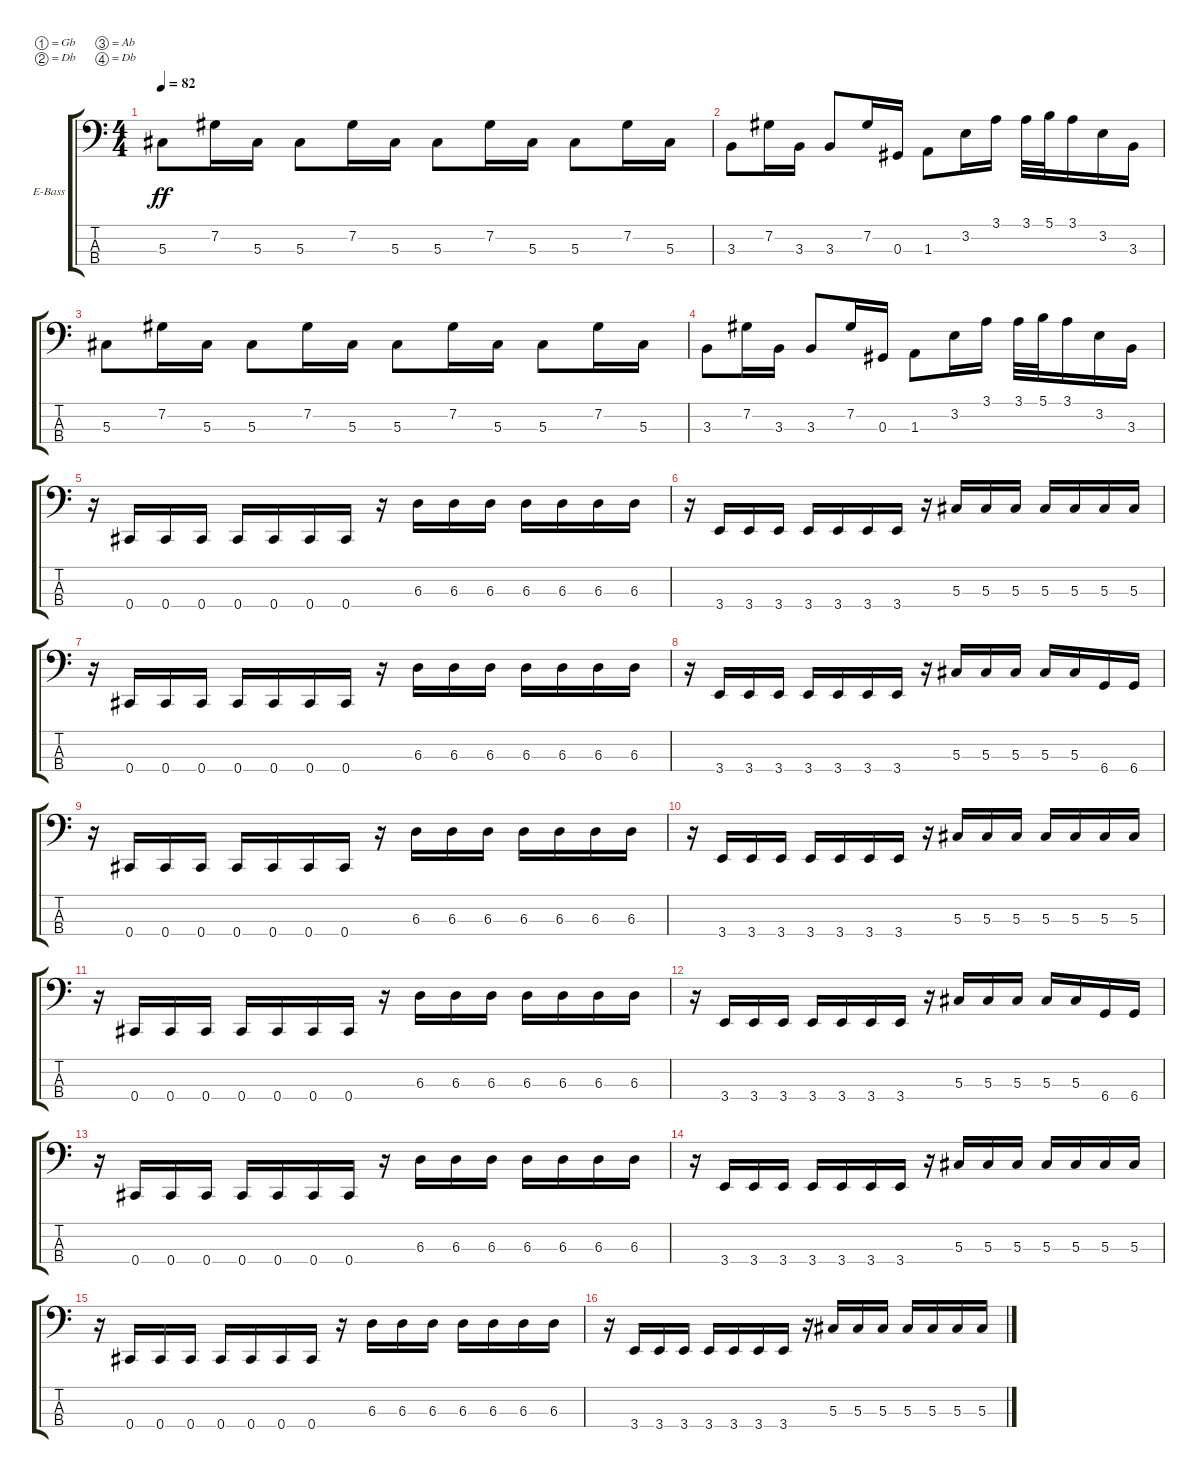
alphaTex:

\bracketExtendMode groupsimilarinstruments
\firstSystemTrackNameOrientation horizontal
\otherSystemsTrackNameOrientation horizontal
\track ("Electric Bass" "E-Bass") {instrument electricbassfinger}
\staff {score tabs}
\tuning (Gb2 Db2 Ab1 Db1)
\ts (4 4)
\tempo 82
\clef f4
\ks c
5.3.8{dy ff} 7.2.16 5.3.16 5.3.8 7.2.16 5.3.16 5.3.8 7.2.16 5.3.16 5.3.8 7.2.16 5.3.16 |
3.3.8 7.2.16 3.3.16 3.3.8 7.2.16 0.3.16 1.3.8 3.2.16 3.1.16 3.1.32 5.1.32 3.1.16 3.2.16 3.3.16 |
5.3.8 7.2.16 5.3.16 5.3.8 7.2.16 5.3.16 5.3.8 7.2.16 5.3.16 5.3.8 7.2.16 5.3.16 |
3.3.8 7.2.16 3.3.16 3.3.8 7.2.16 0.3.16 1.3.8 3.2.16 3.1.16 3.1.32 5.1.32 3.1.16 3.2.16 3.3.16 |
r.16 0.4.16 0.4.16 0.4.16 0.4.16 0.4.16 0.4.16 0.4.16 r.16 6.3.16 6.3.16 6.3.16 6.3.16 6.3.16 6.3.16 6.3.16 |
r.16 3.4.16 3.4.16 3.4.16 3.4.16 3.4.16 3.4.16 3.4.16 r.16 5.3.16 5.3.16 5.3.16 5.3.16 5.3.16 5.3.16 5.3.16 |
r.16 0.4.16 0.4.16 0.4.16 0.4.16 0.4.16 0.4.16 0.4.16 r.16 6.3.16 6.3.16 6.3.16 6.3.16 6.3.16 6.3.16 6.3.16 |
r.16 3.4.16 3.4.16 3.4.16 3.4.16 3.4.16 3.4.16 3.4.16 r.16 5.3.16 5.3.16 5.3.16 5.3.16 5.3.16 6.4.16 6.4.16 |
r.16 0.4.16 0.4.16 0.4.16 0.4.16 0.4.16 0.4.16 0.4.16 r.16 6.3.16 6.3.16 6.3.16 6.3.16 6.3.16 6.3.16 6.3.16 |
r.16 3.4.16 3.4.16 3.4.16 3.4.16 3.4.16 3.4.16 3.4.16 r.16 5.3.16 5.3.16 5.3.16 5.3.16 5.3.16 5.3.16 5.3.16 |
r.16 0.4.16 0.4.16 0.4.16 0.4.16 0.4.16 0.4.16 0.4.16 r.16 6.3.16 6.3.16 6.3.16 6.3.16 6.3.16 6.3.16 6.3.16 |
r.16 3.4.16 3.4.16 3.4.16 3.4.16 3.4.16 3.4.16 3.4.16 r.16 5.3.16 5.3.16 5.3.16 5.3.16 5.3.16 6.4.16 6.4.16 |
r.16 0.4.16 0.4.16 0.4.16 0.4.16 0.4.16 0.4.16 0.4.16 r.16 6.3.16 6.3.16 6.3.16 6.3.16 6.3.16 6.3.16 6.3.16 |
r.16 3.4.16 3.4.16 3.4.16 3.4.16 3.4.16 3.4.16 3.4.16 r.16 5.3.16 5.3.16 5.3.16 5.3.16 5.3.16 5.3.16 5.3.16 |
r.16 0.4.16 0.4.16 0.4.16 0.4.16 0.4.16 0.4.16 0.4.16 r.16 6.3.16 6.3.16 6.3.16 6.3.16 6.3.16 6.3.16 6.3.16 |
r.16 3.4.16 3.4.16 3.4.16 3.4.16 3.4.16 3.4.16 3.4.16 r.16 5.3.16 5.3.16 5.3.16 5.3.16 5.3.16 5.3.16 5.3.16
